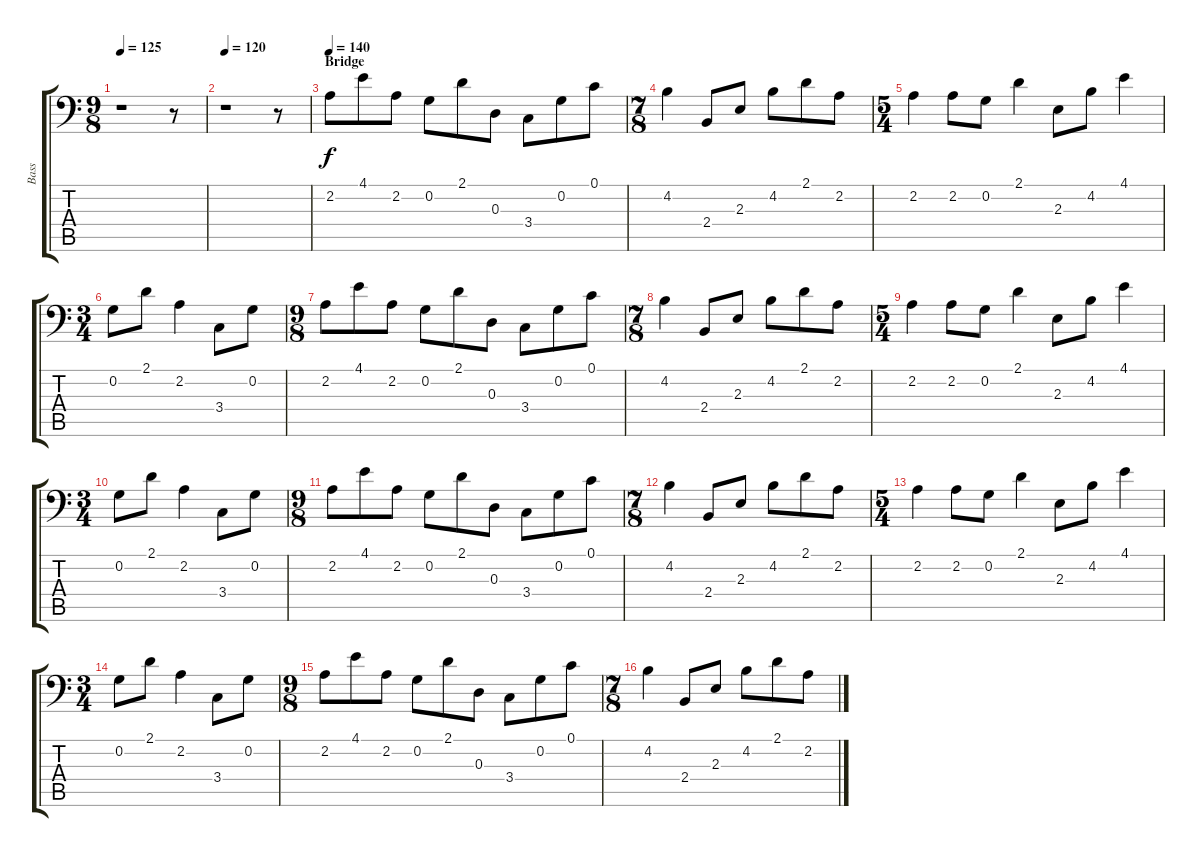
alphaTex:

\track ("Bass" "Bass") {instrument electricbassfinger}
\staff {score tabs}
\tuning (C3 G2 D2 A1 E1 B0) {hide}
\ts (9 8)
\tempo 125
\clef f4
\ks c
r.1{dy f} r.8 |
\tempo 120
r.1 r.8 |
\section ("" "Bridge")
\tempo 140
2.2.8 4.1.8 2.2.8 0.2.8 2.1.8 0.3.8 3.4.8 0.2.8 0.1.8 |
\ts (7 8)
4.2.4 2.4.8 2.3.8 4.2.8 2.1.8 2.2.8 |
\ts (5 4)
2.2.4 2.2.8 0.2.8 2.1.4 2.3.8 4.2.8 4.1.4 |
\ts (3 4)
0.2.8 2.1.8 2.2.4 3.4.8 0.2.8 |
\ts (9 8)
2.2.8 4.1.8 2.2.8 0.2.8 2.1.8 0.3.8 3.4.8 0.2.8 0.1.8 |
\ts (7 8)
4.2.4 2.4.8 2.3.8 4.2.8 2.1.8 2.2.8 |
\ts (5 4)
2.2.4 2.2.8 0.2.8 2.1.4 2.3.8 4.2.8 4.1.4 |
\ts (3 4)
0.2.8 2.1.8 2.2.4 3.4.8 0.2.8 |
\ts (9 8)
2.2.8 4.1.8 2.2.8 0.2.8 2.1.8 0.3.8 3.4.8 0.2.8 0.1.8 |
\ts (7 8)
4.2.4 2.4.8 2.3.8 4.2.8 2.1.8 2.2.8 |
\ts (5 4)
2.2.4 2.2.8 0.2.8 2.1.4 2.3.8 4.2.8 4.1.4 |
\ts (3 4)
0.2.8 2.1.8 2.2.4 3.4.8 0.2.8 |
\ts (9 8)
2.2.8 4.1.8 2.2.8 0.2.8 2.1.8 0.3.8 3.4.8 0.2.8 0.1.8 |
\ts (7 8)
4.2.4 2.4.8 2.3.8 4.2.8 2.1.8 2.2.8
